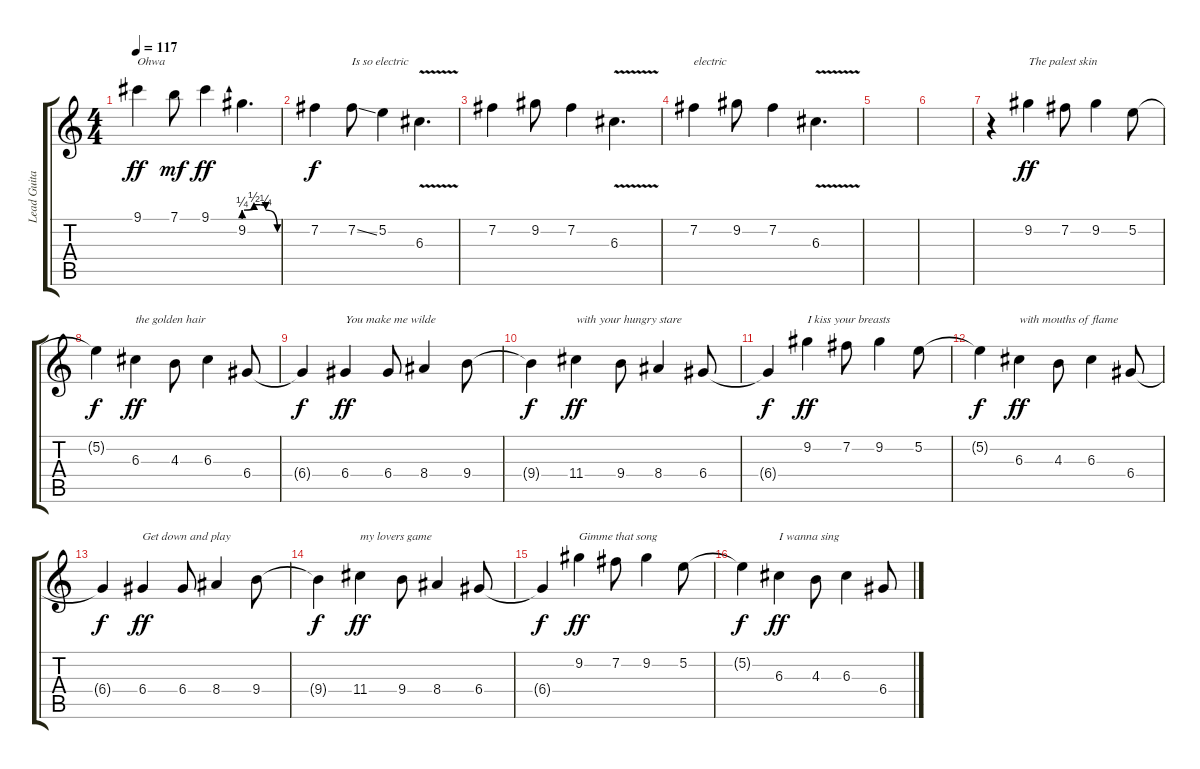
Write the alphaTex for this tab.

\track ("Lead Guitar" "Lead Guita") {instrument electricguitarmuted}
\staff {score tabs}
\tuning (E4 B3 G3 D3 A2 E2) {hide}
\ts (4 4)
\tempo 117
\clef g2
\ks c
9.1.4{txt "Ohwa" dy ff} 7.1.8{dy mf} 9.1.4{dy ff} 9.2{be (custom 0 1 18 2 30 2 39 1 60 0)}.4{d} |
7.2.4{dy f} 7.2{ss}.8{txt "Is so electric"} 5.2.4 6.3{v}.4{d} |
7.2.4 9.2.8 7.2.4 6.3{v}.4{d} |
7.2.4{txt "electric"} 9.2.8 7.2.4 6.3{v}.4{d} |
|
|
r.4 9.2.4{txt "The palest skin" dy ff} 7.2.8 9.2.4 5.2.8 |
5.2{t}.4{dy f} 6.3.4{txt "the golden hair" dy ff} 4.3.8 6.3.4 6.4.8 |
6.4{t}.4{dy f} 6.4.4{txt "You make me wilde" dy ff} 6.4.8 8.4.4 9.4.8 |
9.4{t}.4{dy f} 11.4.4{txt "with your hungry stare" dy ff} 9.4.8 8.4.4 6.4.8 |
6.4{t}.4{dy f} 9.2.4{txt "I kiss your breasts" dy ff} 7.2.8 9.2.4 5.2.8 |
5.2{t}.4{dy f} 6.3.4{txt "with mouths of flame" dy ff} 4.3.8 6.3.4 6.4.8 |
6.4{t}.4{dy f} 6.4.4{txt "Get down and play" dy ff} 6.4.8 8.4.4 9.4.8 |
9.4{t}.4{dy f} 11.4.4{txt "my lovers game" dy ff} 9.4.8 8.4.4 6.4.8 |
6.4{t}.4{dy f} 9.2.4{txt "Gimme that song" dy ff} 7.2.8 9.2.4 5.2.8 |
5.2{t}.4{dy f} 6.3.4{txt "I wanna sing" dy ff} 4.3.8 6.3.4 6.4.8
